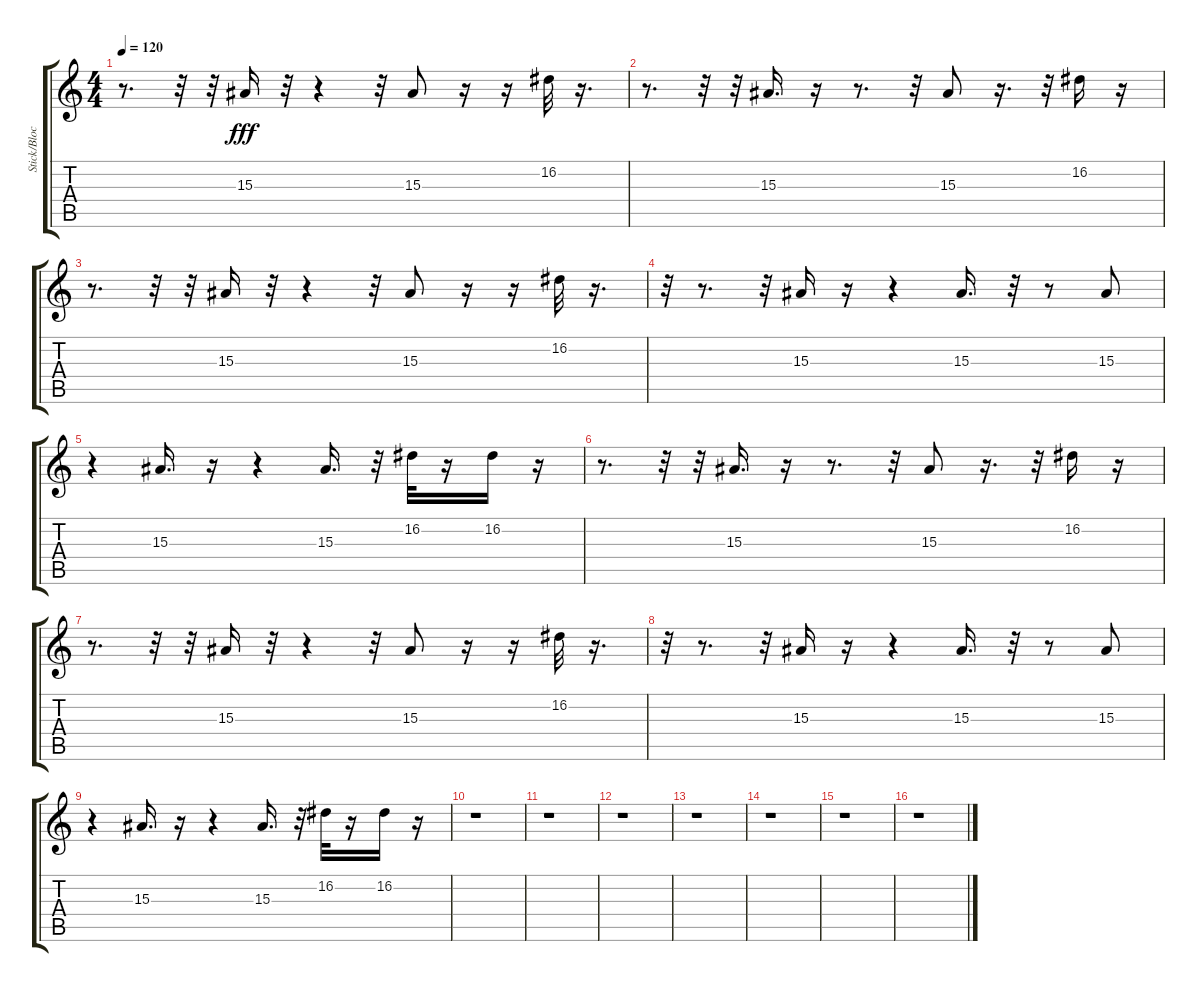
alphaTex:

\track ("Stick/Block" "Stick/Bloc") {instrument woodblock}
\staff {score tabs}
\tuning (E4 B3 G3 D3 A2 E2) {hide}
\ts (4 4)
\tempo 120
\clef g2
\ks c
r.8{d dy fff} r.32 r.32 15.3.16 r.32 r.4 r.32 15.3.8 r.16 r.16 16.2.32 r.16{d} |
r.8{d} r.32 r.32 15.3.16{d} r.16 r.8{d} r.32 15.3.8 r.16{d} r.32 16.2.16 r.16 |
r.8{d} r.32 r.32 15.3.16 r.32 r.4 r.32 15.3.8 r.16 r.16 16.2.32 r.16{d} |
r.32 r.8{d} r.32 15.3.16 r.16 r.4 15.3.16{d} r.32 r.8 15.3.8 |
r.4 15.3.16{d} r.16 r.4 15.3.16{d} r.32 16.2.32 r.16 16.2.16 r.16 |
r.8{d} r.32 r.32 15.3.16{d} r.16 r.8{d} r.32 15.3.8 r.16{d} r.32 16.2.16 r.16 |
r.8{d} r.32 r.32 15.3.16 r.32 r.4 r.32 15.3.8 r.16 r.16 16.2.32 r.16{d} |
r.32 r.8{d} r.32 15.3.16 r.16 r.4 15.3.16{d} r.32 r.8 15.3.8 |
r.4 15.3.16{d} r.16 r.4 15.3.16{d} r.32 16.2.32 r.16 16.2.16 r.16 |
r.1 |
r.1 |
r.1 |
r.1 |
r.1 |
r.1 |
r.1
